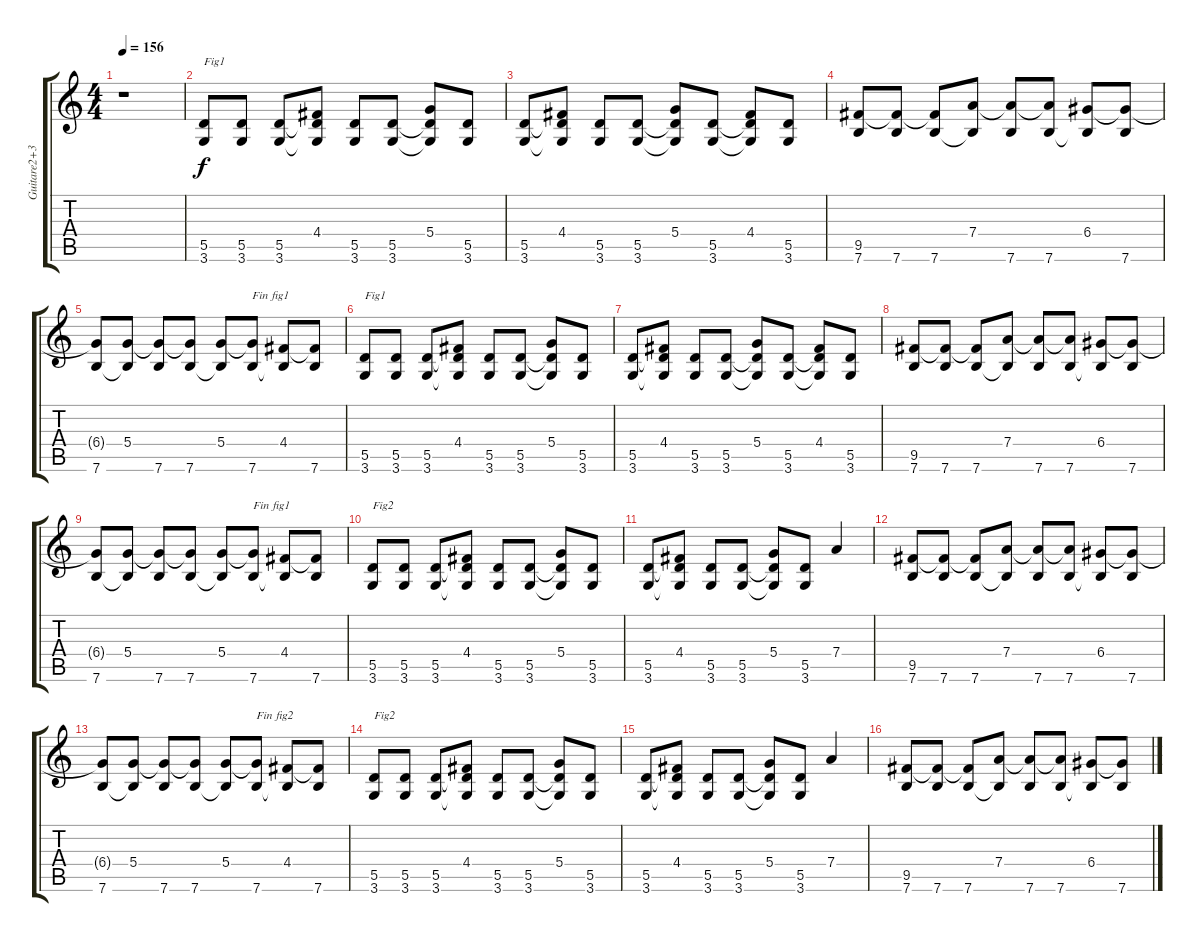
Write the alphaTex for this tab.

\track ("Guitare2+3" "Guitare2+3") {instrument electricguitarjazz}
\staff {score tabs}
\tuning (E4 B3 G3 D3 A2 E2) {hide}
\ts (4 4)
\tempo 156
\clef g2
\ks c
r.1{dy f instrument electricguitarjazz} |
(5.5 3.6).8{txt "Fig1"} (5.5 3.6).8 (5.5 3.6).8 (4.4 5.5{t} 3.6{t}).8 (5.5 3.6).8 (5.5 3.6).8 (5.4 5.5{t} 3.6{t}).8 (5.5 3.6).8 |
(5.5 3.6).8 (4.4 5.5{t} 3.6{t}).8 (5.5 3.6).8 (5.5 3.6).8 (5.4 5.5{t} 3.6{t}).8 (5.5 3.6).8 (4.4 5.5{t} 3.6{t}).8 (5.5 3.6).8 |
(9.5 7.6).8 (9.5{t} 7.6).8 (9.5{t} 7.6).8 (7.4 7.6{t}).8 (7.4{t} 7.6).8 (7.4{t} 7.6).8 (6.4 7.6{t}).8 (6.4{t} 7.6).8 |
(6.4{t} 7.6).8 (5.4 7.6{t}).8 (5.4{t} 7.6).8 (5.4{t} 7.6).8 (5.4 7.6{t}).8 (5.4{t} 7.6).8{txt "Fin fig1"} (4.4 7.6{t}).8 (4.4{t} 7.6).8 |
(5.5 3.6).8{txt "Fig1"} (5.5 3.6).8 (5.5 3.6).8 (4.4 5.5{t} 3.6{t}).8 (5.5 3.6).8 (5.5 3.6).8 (5.4 5.5{t} 3.6{t}).8 (5.5 3.6).8 |
(5.5 3.6).8 (4.4 5.5{t} 3.6{t}).8 (5.5 3.6).8 (5.5 3.6).8 (5.4 5.5{t} 3.6{t}).8 (5.5 3.6).8 (4.4 5.5{t} 3.6{t}).8 (5.5 3.6).8 |
(9.5 7.6).8 (9.5{t} 7.6).8 (9.5{t} 7.6).8 (7.4 7.6{t}).8 (7.4{t} 7.6).8 (7.4{t} 7.6).8 (6.4 7.6{t}).8 (6.4{t} 7.6).8 |
(6.4{t} 7.6).8 (5.4 7.6{t}).8 (5.4{t} 7.6).8 (5.4{t} 7.6).8 (5.4 7.6{t}).8 (5.4{t} 7.6).8{txt "Fin fig1"} (4.4 7.6{t}).8 (4.4{t} 7.6).8 |
(5.5 3.6).8{txt "Fig2"} (5.5 3.6).8 (5.5 3.6).8 (4.4 5.5{t} 3.6{t}).8 (5.5 3.6).8 (5.5 3.6).8 (5.4 5.5{t} 3.6{t}).8 (5.5 3.6).8 |
(5.5 3.6).8 (4.4 5.5{t} 3.6{t}).8 (5.5 3.6).8 (5.5 3.6).8 (5.4 5.5{t} 3.6{t}).8 (5.5 3.6).8 7.4.4 |
(9.5 7.6).8 (9.5{t} 7.6).8 (9.5{t} 7.6).8 (7.4 7.6{t}).8 (7.4{t} 7.6).8 (7.4{t} 7.6).8 (6.4 7.6{t}).8 (6.4{t} 7.6).8 |
(6.4{t} 7.6).8 (5.4 7.6{t}).8 (5.4{t} 7.6).8 (5.4{t} 7.6).8 (5.4 7.6{t}).8 (5.4{t} 7.6).8{txt "Fin fig2"} (4.4 7.6{t}).8 (4.4{t} 7.6).8 |
(5.5 3.6).8{txt "Fig2"} (5.5 3.6).8 (5.5 3.6).8 (4.4 5.5{t} 3.6{t}).8 (5.5 3.6).8 (5.5 3.6).8 (5.4 5.5{t} 3.6{t}).8 (5.5 3.6).8 |
(5.5 3.6).8 (4.4 5.5{t} 3.6{t}).8 (5.5 3.6).8 (5.5 3.6).8 (5.4 5.5{t} 3.6{t}).8 (5.5 3.6).8 7.4.4 |
(9.5 7.6).8 (9.5{t} 7.6).8 (9.5{t} 7.6).8 (7.4 7.6{t}).8 (7.4{t} 7.6).8 (7.4{t} 7.6).8 (6.4 7.6{t}).8 (6.4{t} 7.6).8
